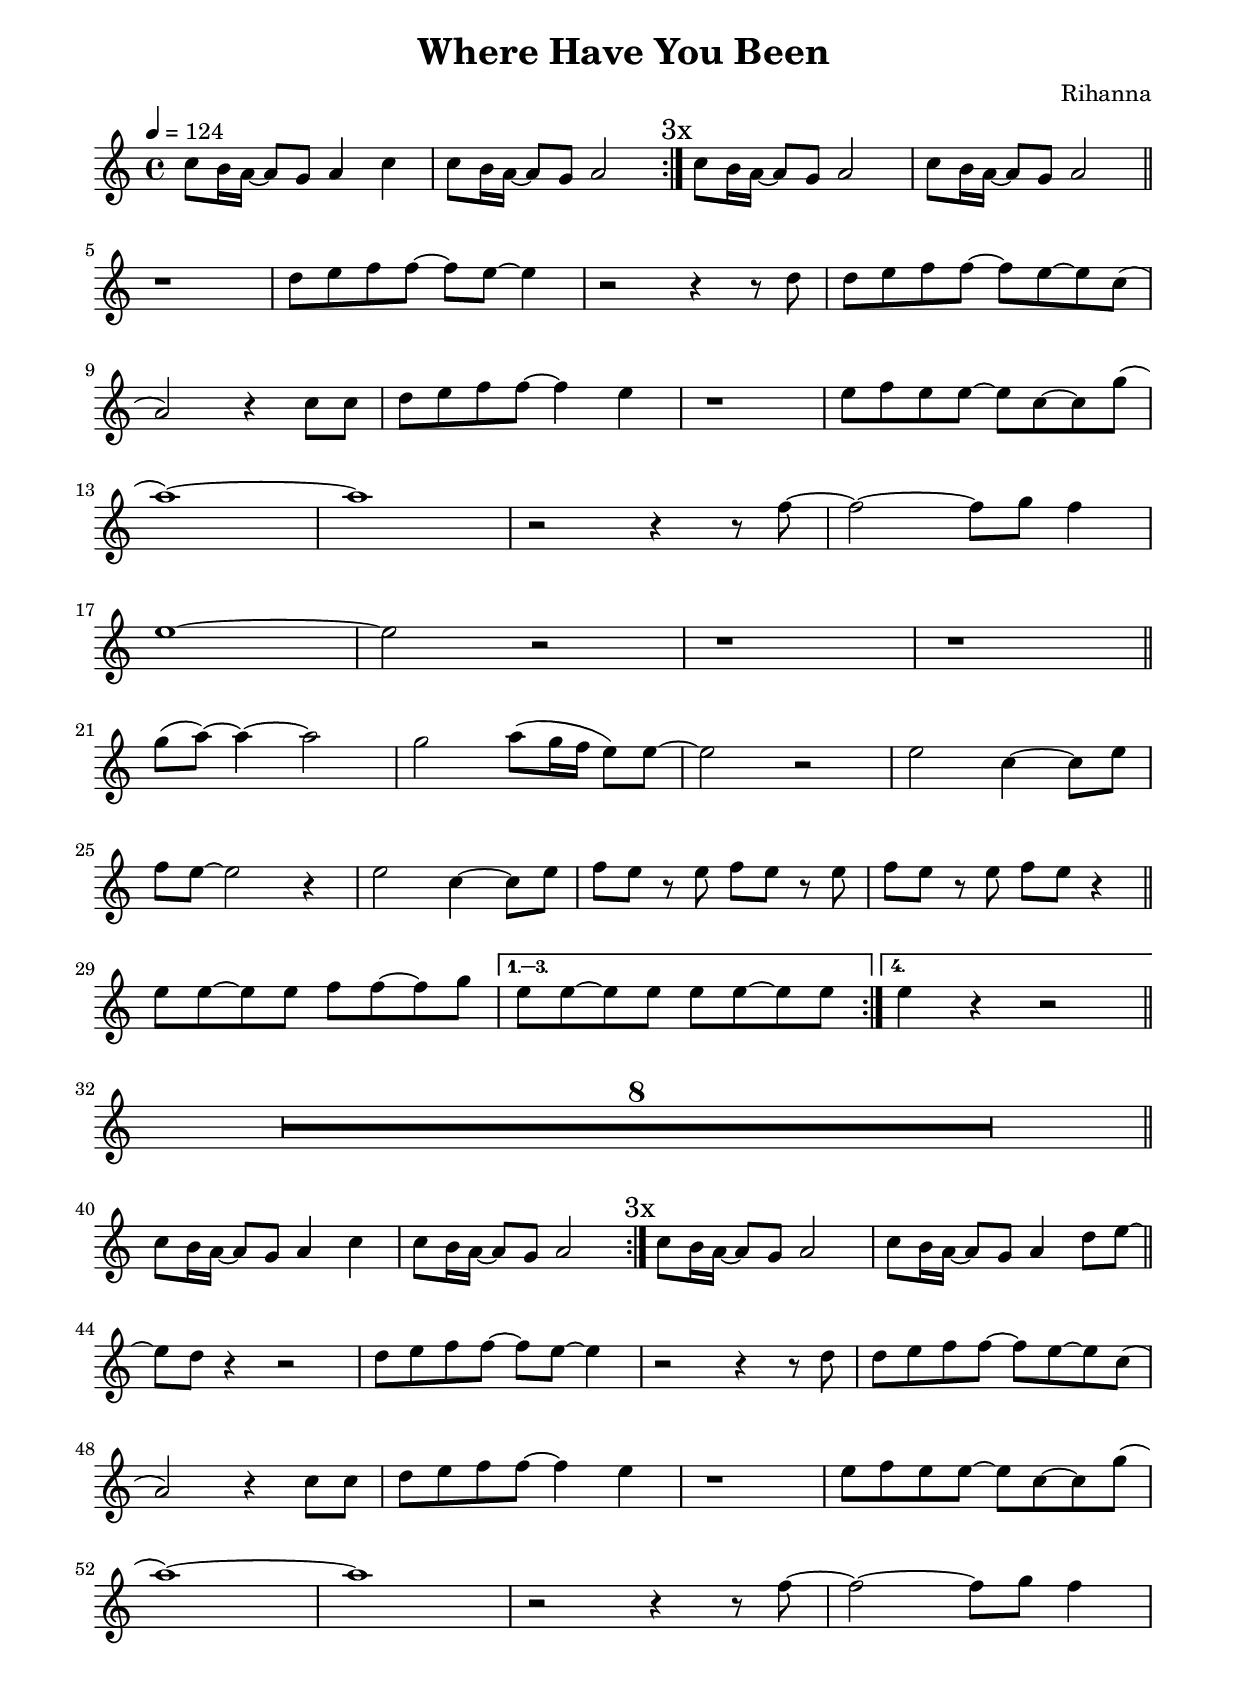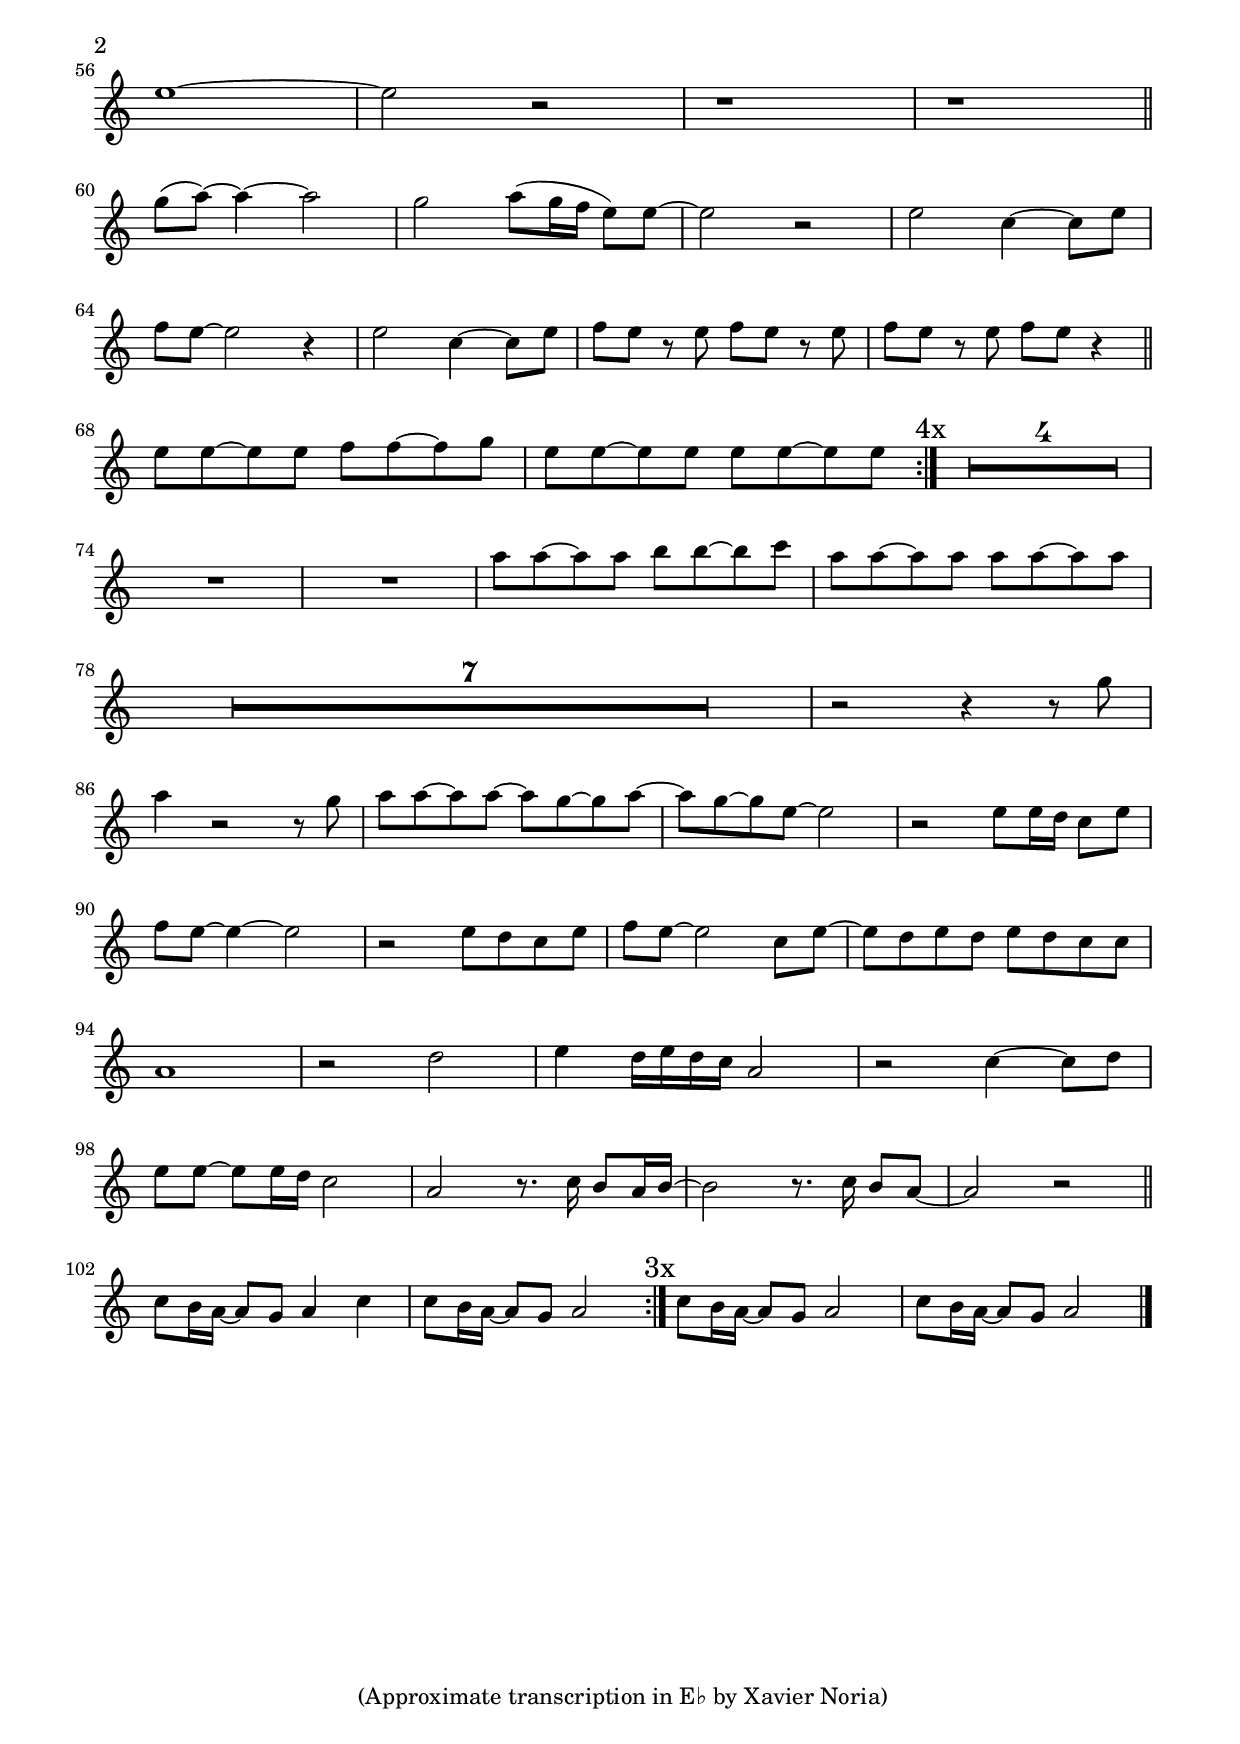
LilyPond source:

\version "2.16.2"

\include "../shared/common.ly"

phraseA = { c8 b16 a16 ~ a8 g8 a2 }

\header {
  title    = "Where Have You Been"
  composer = "Rihanna"
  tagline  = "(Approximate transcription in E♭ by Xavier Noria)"
}

melody = \relative c'' {
  \clef treble
  \key a \minor
  \time 4/4
  \tempo 4 = 124

  \repeat volta 3 {
    c8 b16 a16 ~ a8 g8 a4 c4 | \noBreak
    \phraseA | \noBreak
    \mark \markup {"3x"}
  }
  \phraseA | \noBreak
  \phraseA | \bar "||" \break

  r1 |
  d8 e8 f8 f8 ~ f8 e8 ~ e4 |
  r2 r4 r8 d8 |
  d8 e8 f8 f8 ~ f8 e8 ~ e8 c8( | \break

  a2) r4 c8 c8 |
  d8 e8 f8 f8 ~ f4 e4 |
  r1 |
  e8 f8 e8 e8 ~ e8 c8 ~ c8 g'8( | \break

  a1) ~ |
  a1 |
  r2 r4 r8 f8 ~ |
  f2 ~ f8 g8 f4 | \break

  e1 ~ |
  e2 r2 |
  r1 |
  r1 \bar "||" \break

  g8( a8) ~ a4 ~ a2 |
  g2 a8( g16 f16 e8) e8 ~ |
  e2 r2 |
  e2 c4 ~ c8 e8 | \break

  f8 e8 ~ e2 r4 |
  e2 c4 ~ c8 e8 |
  f8 e8 r8 e8 f8 e8 r8 e8 |
  f8 e8 r8 e8 f8 e8 r4 \bar "||" \break

  \repeat volta 4 { e8 e8 ~ e8 e8 f8 f8 ~ f8 g8 }
  \alternative {
    { e8 e8 ~ e8 e8 e8 e8 ~ e8 e8 | }
    { e4 r4 r2 | }
  }
  \bar "||" \break

  R1*8 \bar "||" \break
  
  % ----------------------------------------------------------------------------
  
  \repeat volta 3 {
    c8 b16 a16 ~ a8 g8 a4 c4 | \noBreak
    \phraseA | \noBreak
    \mark \markup {"3x"}
  }
  \phraseA | \noBreak
  c8 b16 a16 ~ a8 g8 a4 d8 e8 ~ | \bar "||" \break

  e8 d8 r4 r2 |
  d8 e8 f8 f8 ~ f8 e8 ~ e4 |
  r2 r4 r8 d8 |
  d8 e8 f8 f8 ~ f8 e8 ~ e8 c8( | \break

  a2) r4 c8 c8 |
  d8 e8 f8 f8 ~ f4 e4 |
  r1 |
  e8 f8 e8 e8 ~ e8 c8 ~ c8 g'8( | \break

  a1) ~ |
  a1 |
  r2 r4 r8 f8 ~ |
  f2 ~ f8 g8 f4 | \break

  e1 ~ |
  e2 r2 |
  r1 |
  r1 \bar "||" \break

  g8( a8) ~ a4 ~ a2 |
  g2 a8( g16 f16 e8) e8 ~ |
  e2 r2 |
  e2 c4 ~ c8 e8 | \break

  f8 e8 ~ e2 r4 |
  e2 c4 ~ c8 e8 |
  f8 e8 r8 e8 f8 e8 r8 e8 |
  f8 e8 r8 e8 f8 e8 r4 \bar "||" \break

  \repeat volta 4 {
    e8 e8 ~ e8 e8 f8 f8 ~ f8 g8 |
    e8 e8 ~ e8 e8 e8 e8 ~ e8 e8 |
    \mark \markup {"4x"} 
  }
  R1*4 \break
  
  R1 |
  R1 |
  a8 a8 ~ a8 a8 b8 b8 ~ b8 c8
  a8 a8 ~ a8 a8 a8 a8 ~ a8 a8 \break
  
  \once \override MultiMeasureRest #'minimum-length = #69
  R1*7 |
  r2 r4 r8 g8 | \break

  a4 r2 r8 g8 |
  a8 a8 ~ a8 a8 ~ a8 g8 ~ g8 a8 ~ |
  a8 g8 ~ g8 e8 ~ e2 |
  r2 e8 e16 d16 c8 e8 | \break

  f8 e8 ~ e4 ~ e2 |
  r2 e8 d8 c8 e8 |
  f8 e8 ~ e2 c8 e8 ~ |
  e8 d8 e8 d8 e8 d8 c8 c8 | \break

  a1 |
  r2 d2 |
  e4 d16 e16 d16 c16 a2 |
  r2 c4 ~ c8 d8 | \break

  e8 e8 ~ e8 e16 d16 c2 |
  a2 r8. c16 b8 a16 b16 ~ |
  b2 r8. c16 b8 a8 ~ |
  a2 r2 | \bar "||" \break

  \repeat volta 3 {
    c8 b16 a16 ~ a8 g8 a4 c4
    \phraseA |
    \mark \markup {"3x"}
  }
  \phraseA
  \phraseA \bar "|."
}

\score {
  { \melody }
}
